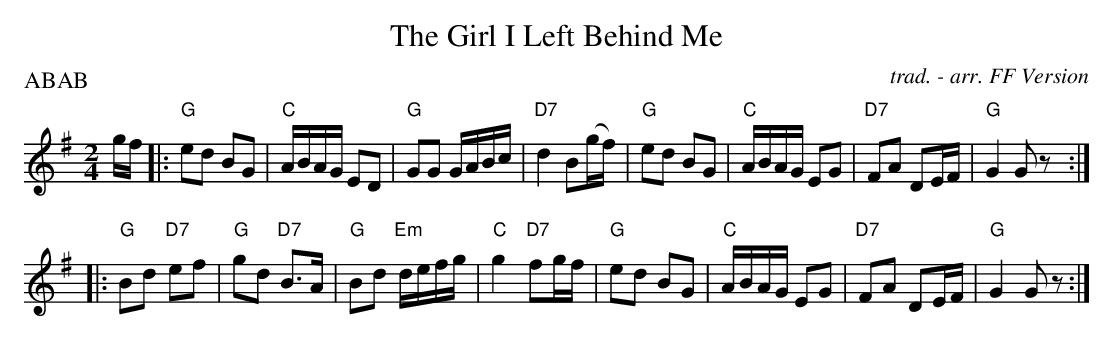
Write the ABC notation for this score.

X:1
T: Girl I Left Behind Me, The
O: trad. - arr. FF Version
P: ABAB
M: 2/4
L: 1/8
K: Gmaj
g/f/ |: "G"ed BG | "C"A/B/A/G/ ED | "G"GG G/A/B/c/ | "D7"d2 B(g/f/) | "G"ed BG | "C"A/B/A/G/ EG | "D7"FA DE/F/ | "G"G2Gz :|
 |: "G"Bd "D7"ef | "G"gd "D7"B>A | "G"Bd "Em"d/e/f/g/ | "C"g2 "D7"fg/f/ | "G"ed BG | "C"A/B/A/G/ EG | "D7"FA DE/F/ | "G"G2Gz :|
